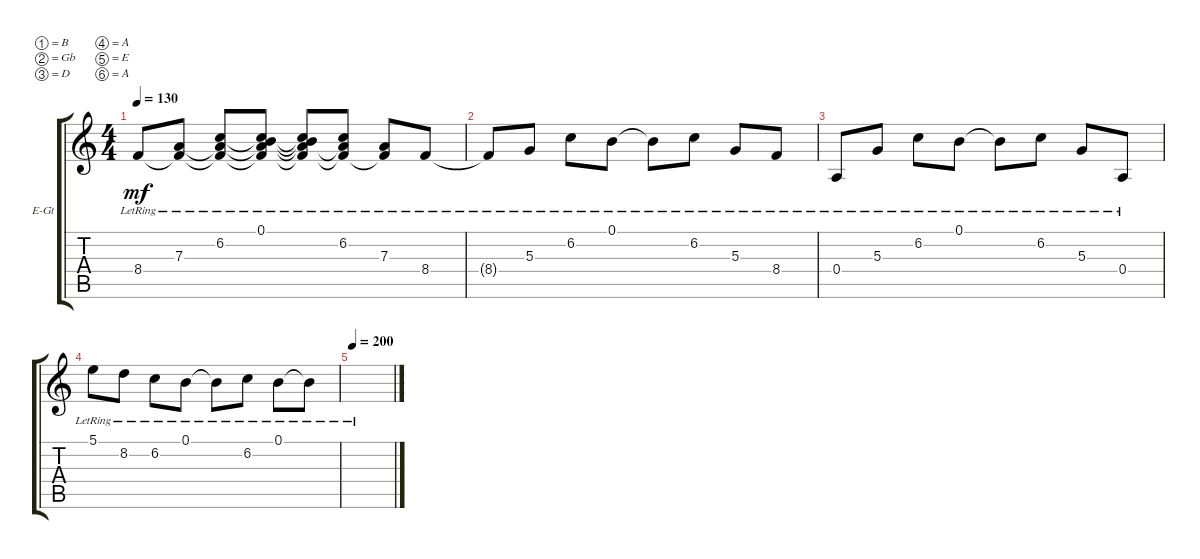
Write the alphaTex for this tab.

\bracketExtendMode groupsimilarinstruments
\firstSystemTrackNameOrientation horizontal
\otherSystemsTrackNameOrientation horizontal
\track ("Clean Intro" "E-Gt") {instrument electricguitarclean}
\staff {score tabs}
\tuning (B3 Gb3 D3 A2 E2 A1)
\ts (4 4)
\tempo 130
\clef g2
\ks c
8.4{lr}.8{dy mf} (7.3{lr} 8.4{lr t}).8 (6.2{lr} 8.4{lr t} 7.3{lr t}).8 (0.1{lr} 8.4{lr t} 7.3{lr t} 6.2{lr t}).8 (0.1{lr t} 8.4{lr t} 7.3{lr t} 6.2{lr t}).8 (6.2{lr} 8.4{lr t} 7.3{lr t}).8 (7.3{lr} 8.4{lr t}).8 8.4{lr}.8 |
8.4{lr t}.8 5.3{lr}.8 6.2{lr}.8 0.1{lr}.8 0.1{lr t}.8 6.2{lr}.8 5.3{lr}.8 8.4{lr}.8 |
0.4{lr}.8 5.3{lr}.8 6.2{lr}.8 0.1{lr}.8 0.1{lr t}.8 6.2{lr}.8 5.3{lr}.8 0.4{lr}.8 |
5.1{lr}.8 8.2{lr}.8 6.2{lr}.8 0.1{lr}.8 0.1{lr t}.8 6.2{lr}.8 0.1{lr}.8 0.1{lr t}.8 |
\tempo 200
